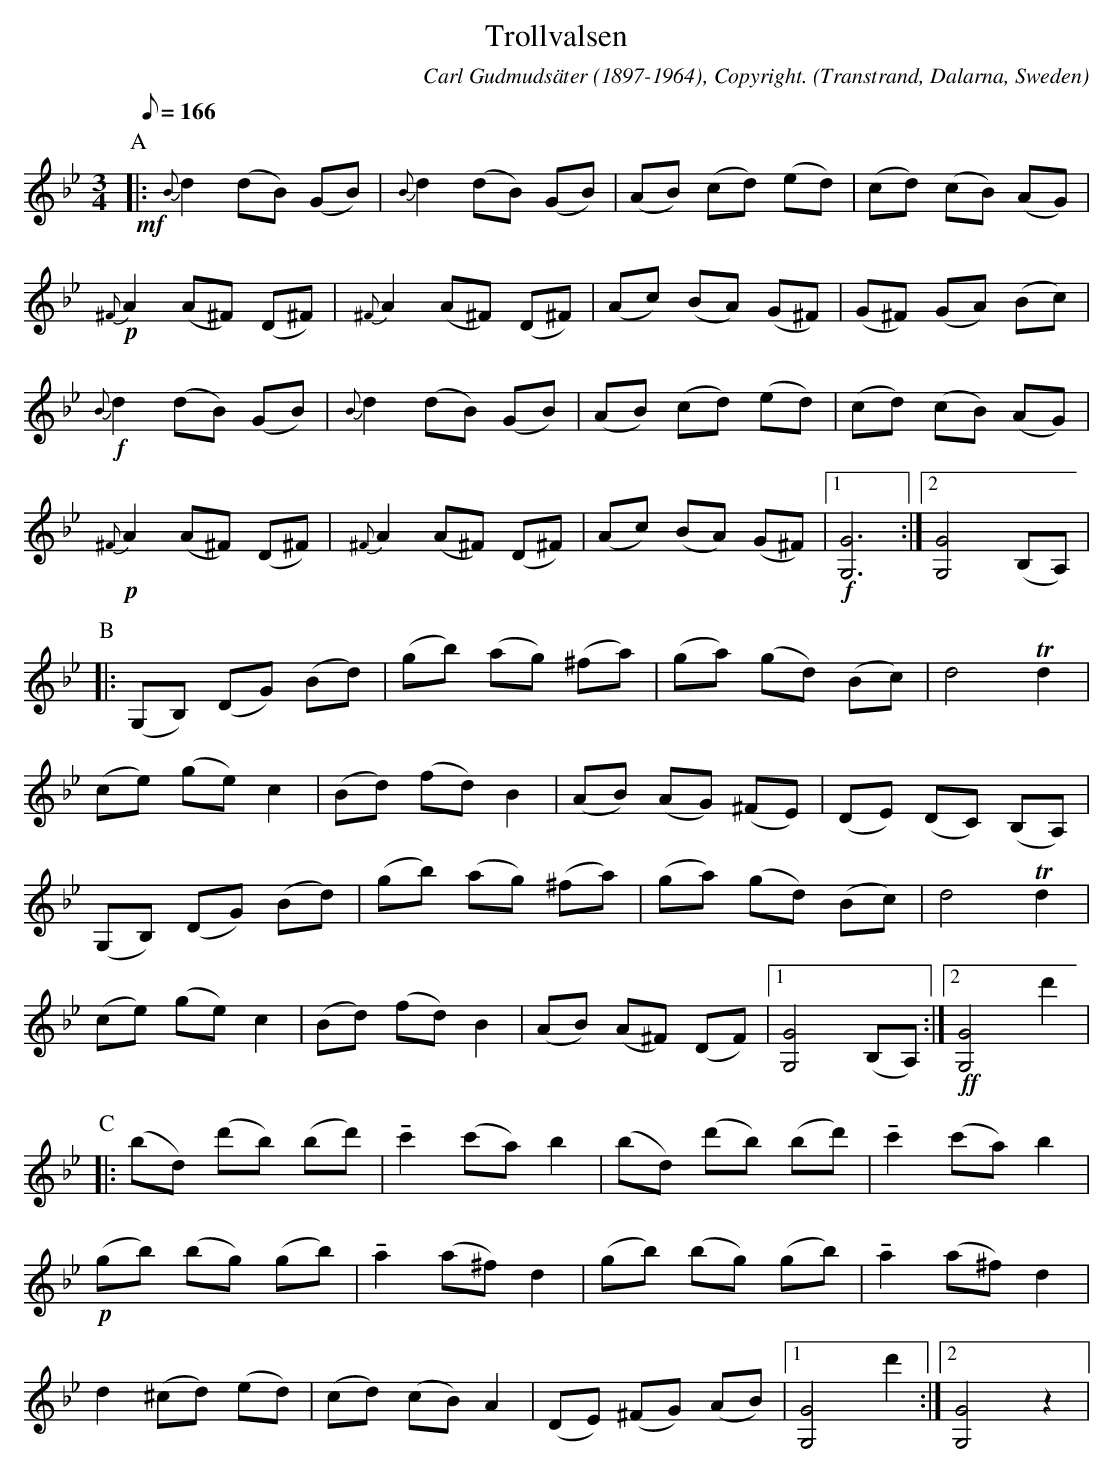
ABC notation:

X:1
T: Trollvalsen
O: Transtrand, Dalarna, Sweden
M: 3/4
C: Carl Gudmudsäter (1897-1964), Copyright.
Q:166 Allegro
K: Gm
P:A
+mf+ |: {B}d2 (dB) (GB) | {B}d2 (dB) (GB) | (AB) (cd) (ed) | (cd) (cB) (AG) |
+p+ {^F}A2 (A^F) (D^F) | {^F}A2 (A^F) (D^F) | (Ac) (BA) (G^F) | (G^F) (GA) (Bc) |
+f+ {B}d2 (dB) (GB) | {B}d2 (dB) (GB) |  (AB) (cd) (ed) | (cd) (cB) (AG) |
+p+ {^F}A2 (A^F) (D^F) | {^F}A2 (A^F) (D^F) | (Ac) (BA) (G^F) |1 +f+ [G6G,6] :|2 [G4G,4] (B,A,)|
P:B
|: (G,B,) (DG) (Bd) | (gb) (ag) (^fa) | (ga) (gd) (Bc) | d4 Td2 |
(ce) (ge) c2 | (Bd) (fd) B2 | (AB) (AG) (^FE) | (DE) (DC) (B,A,) |
(G,B,) (DG) (Bd) | (gb) (ag) (^fa) | (ga) (gd) (Bc) | d4 Td2 |
(ce) (ge) c2 | (Bd) (fd) B2 | (AB) (A^F) (DF) |1 [G4G,4] (B,A,) :|2 +ff+ [G4G,4] d'2|
P:C
|: (bd) (d'b) (bd') | !tenuto!c'2 (c'a) b2 | (bd) (d'b) (bd') | !tenuto! c'2 (c'a) b2 |
+p+ (gb) (bg) (gb) | !tenuto! a2 (a^f) d2 | (gb) (bg) (gb) | !tenuto! a2 (a^f) d2 |
d2 (^cd) (ed) | (cd) (cB) A2 | (DE) (^FG) (AB) |1 [G4G,4] d'2 :|2 [G4G,4] z2 |
